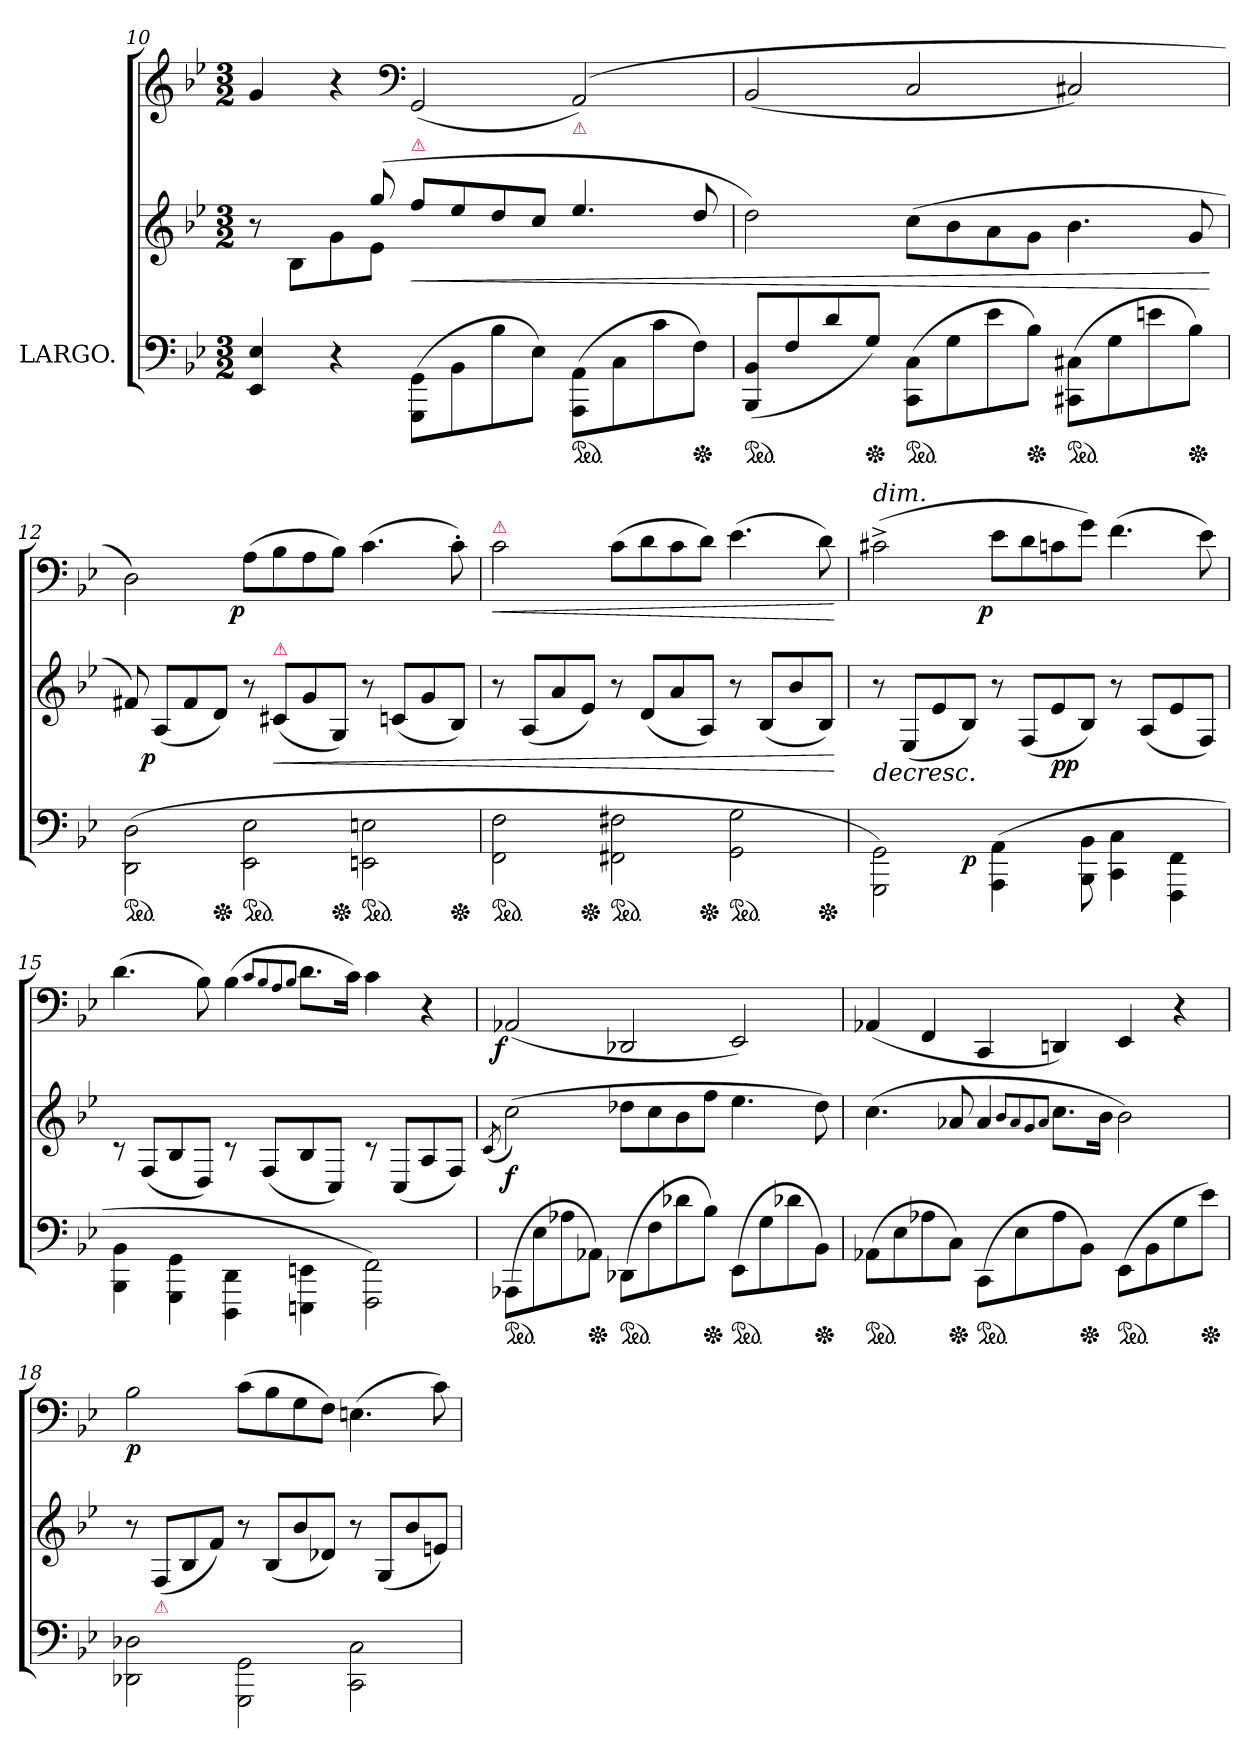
**kern	**kern	**dynam	**kern	**dynam
*part2	*part2	*part2	*part1	*part1
*staff3	*staff2	*staff2/3	*staff1	*staff1
*I"LARGO.	*	*	*	*
*clefF4	*clefG2	*	*clefG2	*
*k[b-e-]	*k[b-e-]	*	*k[b-e-]	*
*M3/2	*M3/2	*	*M3/2	*
=10	=10	=10	=10	=10
*	*^	*	*	*
4EE- 4E-	8r	8ryy	.	4g	.
.	4ryy	8B-L	.	.	.
4r	.	8g	.	4r	.
.	(>8gg	8e-J	.	.	.
*	*	*	*	*clefF4	*
!	!LO:TX:a:i:color=crimson:t=⚠	!	!	!	!
!	!	!	!LO:HP:b	!	!
(>8GGG\ 8GG\L	8ff/L	1ryy	<	(<2GG	.
8BB-	8ee-	.	.	.	.
8B-	8dd	.	.	.	.
8E-J)	8ccJ	.	.	.	.
!	!	!	!	!LO:TX:b:i:color=crimson:t=⚠	!
*ped	*	*	*	*	*
(>8AAA\ 8AA\L	4.ee-/	.	.	(>2AA)	.
8C	.	.	.	.	.
8c	.	.	.	.	.
*Xped	*	*	*	*	*
8FJ)	8dd/	.	.	.	.
*	*v	*v	*	*	*
=11	=11	=11	=11	=11
*ped	*	*	*	*
(>8BBB- 8BB-L	2dd)	.	(<2BB-	.
8F	.	.	.	.
8d	.	.	.	.
*Xped	*	*	*	*
8GJ)	.	.	.	.
*ped	*	*	*	*
(>8CC 8CL	(>8cc\L	.	2C	.
8G	8b-	.	.	.
8e-	8a	.	.	.
*Xped	*	*	*	*
8B-J)	8gJ	.	.	.
*ped	*	*	*	*
(>8CC#X 8C#XL	4.b-	.	2C#X)	.
8G	.	.	.	.
8en	.	.	.	.
*Xped	*	*	*	*
8B-J)	8g	.	.	.
.	.	[	.	.
=12	=12	=12	=12	=12
*ped	*	*	*	*
(<2DD\ 2D\	8f#X)	.	2D)	.
!	!	!LO:DY:rj	!	!
.	(>8A/L	p	.	.
.	8f#	.	.	.
*Xped	*	*	*	*
.	8dJ)	.	.	.
!	!	!	!	!LO:DY:rj
*ped	*	*	*	*
2EE-\ 2E-\	8r	.	(>8AL	p
!	!LO:TX:a:i:color=crimson:t=⚠	!	!	!
!	!	!LO:HP:b	!	!
.	(>8c#XL	<	8B-	.
.	8g	.	8A	.
*Xped	*	*	*	*
.	8G/J)	.	8B-J)	.
*ped	*	*	*	*
2EEn\ 2En\	8r	.	(>4.c	.
.	(<8cnL	.	.	.
.	8g	.	.	.
*Xped	*	*	*	*
.	8B-J)	.	8c'>)	.
=13	=13	=13	=13	=13
!	!	!	!LO:TX:a:i:color=crimson:t=⚠	!
!	!	!	!	!LO:HP:b
*ped	*	*	*	*
2FF\ 2F\	8r	.	2c	<
.	(>8A/L	.	.	.
.	8a	.	.	.
*Xped	*	*	*	*
.	8e-J)	.	.	.
*ped	*	*	*	*
2FF#X\ 2F#X\	8r	.	(>8cL	.
.	(>8dL	.	8d	.
.	8a	.	8c	.
*Xped	*	*	*	*
.	8A/J)	.	8dJ)	.
*ped	*	*	*	*
2GG\ 2G\	8r	.	(>4.e-	.
.	(>8B-/L	.	.	.
.	8b-	.	.	.
*Xped	*	*	*	*
.	8B-/J)	.	8d)	.
.	.	[	.	[
=14	=14	=14	=14	=14
*^	*	*	*	*
!	!	!	!	!LO:TX:i:t=dim.	!
2GGG\ 2GG\)	4.ryy	8r	>	(>2c#X^>	.
.	.	(>8E-/L	.	.	.
.	.	8e-	.	.	.
!	!	!	!LO:DY:b=2	!	!
.	1ryy	8B-/J)	p	.	.
!LO:N:vis=4	!	!	!	!	!LO:DY:rj
(<4.AAA\ 4.AA\	.	8r	.	8e-L	p
.	.	(>8F/L	]	8d	.
.	.	8e-	p p	8cn	.
8BBB-\ 8BB-\	.	8B-/J)	.	8gJ)	.
4CC\ 4C\	.	8r	.	(>4.f	.
.	.	(>8A/L	.	.	.
4FFF\ 4FF\	.	8e-	.	.	.
.	8ryy	8F/J)	.	8e-)	.
*v	*v	*	*	*	*
=15	=15	=15	=15	=15
4BBB-\ 4BB-\	8rc	.	(>4.d	.
.	(>8F/L	.	.	.
4GGG\ 4GG\	8B-/	.	.	.
.	8D/J)	.	8B-)	.
4DDD\ 4DD\	8rc	.	(>4B-	.
.	(>8F/L	.	.	.
.	.	.	8qqc/L	.
.	.	.	8qqB-/	.
.	.	.	8qqA/	.
.	.	.	8qqB-/J	.
4EEEn\ 4EEn\	8B-/	.	8.dL	.
.	8C/J)	.	.	.
.	.	.	16cJk)	.
2FFF\ 2FF\)	8rc	.	4c	.
.	(>8C/L	.	.	.
.	8A/	.	4r	.
.	8F/J)	.	.	.
=16	=16	=16	=16	=16
.	(<8qc/	.	.	.
!	!	!	!	!LO:DY:rj
*ped	*	*	*	*
(>8AAA-X\L	(>2cc)	f	(<2AA-X	f
8E-	.	.	.	.
8A-X	.	.	.	.
*Xped	*	*	*	*
8AA-XJ)	.	.	.	.
*ped	*	*	*	*
(>8DD-XL	8dd-XL	.	2DD-X	.
8F	8cc	.	.	.
8d-X	8b-	.	.	.
*Xped	*	*	*	*
8B-J)	8ffJ	.	.	.
*ped	*	*	*	*
(>8EE-L	4.ee-	.	2EE-)	.
8G	.	.	.	.
8d-X	.	.	.	.
*Xped	*	*	*	*
8BB-J)	8dd-)	.	.	.
=17	=17	=17	=17	=17
*ped	*	*	*	*
(>8AA-XL	(>4.cc	.	(<4AA-X	.
8E-	.	.	.	.
8A-X	.	.	4FF	.
*Xped	*	*	*	*
8CJ)	8a-X	.	.	.
*ped	*	*	*	*
(>8CC\L	4a-	.	4CC	.
8E-	.	.	.	.
.	8qqb-/L	.	.	.
.	8qqa-/	.	.	.
.	8qqg/	.	.	.
.	8qqa-/J	.	.	.
8A-	8.ccL	.	4DDn)	.
*Xped	*	*	*	*
8BB-J)	.	.	.	.
.	16b-Jk	.	.	.
*ped	*	*	*	*
(>8EE-L	2b-)	.	4EE-	.
8BB-	.	.	.	.
8G	.	.	4r	.
*Xped	*	*	*	*
8e-J)	.	.	.	.
=18	=18	=18	=18	=18
2DD-X\ 2D-X\	8r	.	2B-	p
!	!LO:TX:b:i:color=crimson:t=⚠	!	!	!
.	(>8F/L	.	.	.
.	8B-/	.	.	.
.	8fJ)	.	.	.
2GGG\ 2GG\	8r	.	(>8cL	.
.	(<8B-L	.	8B-	.
.	8b-	.	8G	.
.	8d-XJ)	.	8FJ)	.
2CC\ 2C\	8r	.	(>4.En	.
.	(>8G/L	.	.	.
.	8b-	.	.	.
.	8enJ)	.	8c)	.
=	=	=	=	=
*-	*-	*-	*-	*-
